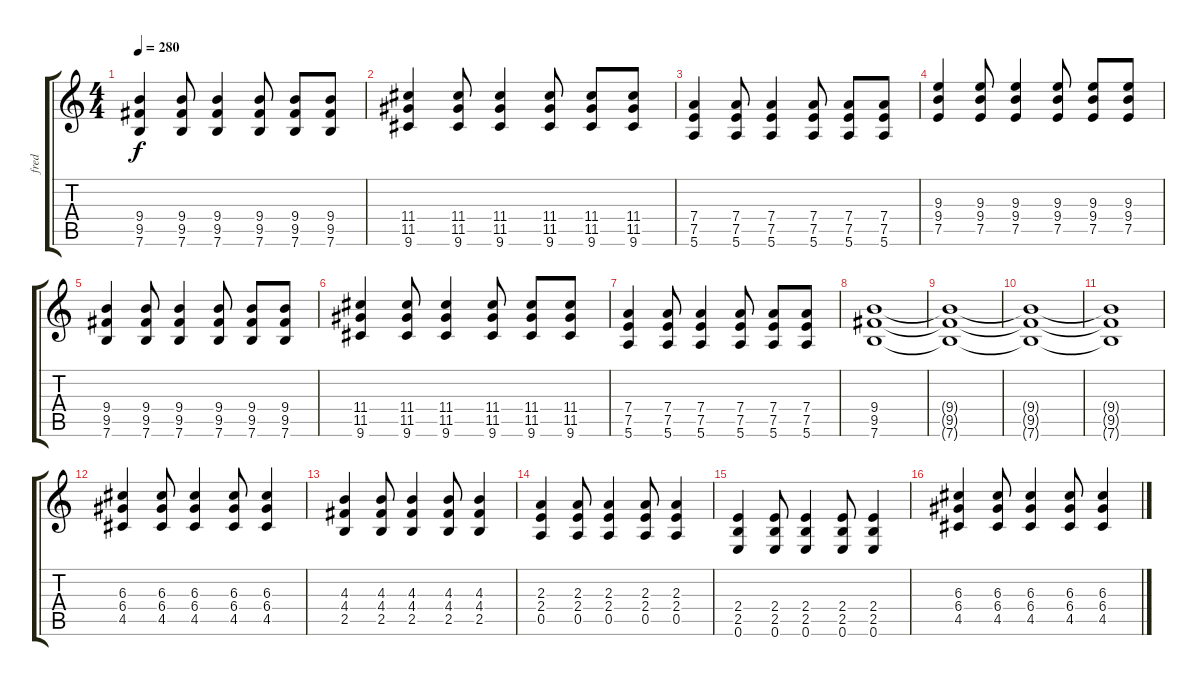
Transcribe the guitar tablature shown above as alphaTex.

\track ("fred" "fred") {instrument distortionguitar}
\staff {score tabs}
\tuning (E4 B3 G3 D3 A2 E2) {hide}
\ts (4 4)
\tempo 280
\clef g2
\ks c
(9.4 9.5 7.6).4{dy f} (9.4 9.5 7.6).8 (9.4 9.5 7.6).4 (9.4 9.5 7.6).8 (9.4 9.5 7.6).8 (9.4 9.5 7.6).8 |
(11.4 11.5 9.6).4 (11.4 11.5 9.6).8 (11.4 11.5 9.6).4 (11.4 11.5 9.6).8 (11.4 11.5 9.6).8 (11.4 11.5 9.6).8 |
(7.4 7.5 5.6).4 (7.4 7.5 5.6).8 (7.4 7.5 5.6).4 (7.4 7.5 5.6).8 (7.4 7.5 5.6).8 (7.4 7.5 5.6).8 |
(9.3 9.4 7.5).4 (9.3 9.4 7.5).8 (9.3 9.4 7.5).4 (9.3 9.4 7.5).8 (9.3 9.4 7.5).8 (9.3 9.4 7.5).8 |
(9.4 9.5 7.6).4 (9.4 9.5 7.6).8 (9.4 9.5 7.6).4 (9.4 9.5 7.6).8 (9.4 9.5 7.6).8 (9.4 9.5 7.6).8 |
(11.4 11.5 9.6).4 (11.4 11.5 9.6).8 (11.4 11.5 9.6).4 (11.4 11.5 9.6).8 (11.4 11.5 9.6).8 (11.4 11.5 9.6).8 |
(7.4 7.5 5.6).4 (7.4 7.5 5.6).8 (7.4 7.5 5.6).4 (7.4 7.5 5.6).8 (7.4 7.5 5.6).8 (7.4 7.5 5.6).8 |
(9.4 9.5 7.6).1 |
(9.4{t} 9.5{t} 7.6{t}).1 |
(9.4{t} 9.5{t} 7.6{t}).1 |
(9.4{t} 9.5{t} 7.6{t}).1 |
(6.3 6.4 4.5).4 (6.3 6.4 4.5).8 (6.3 6.4 4.5).4 (6.3 6.4 4.5).8 (6.3 6.4 4.5).4 |
(4.3 4.4 2.5).4 (4.3 4.4 2.5).8 (4.3 4.4 2.5).4 (4.3 4.4 2.5).8 (4.3 4.4 2.5).4 |
(2.3 2.4 0.5).4 (2.3 2.4 0.5).8 (2.3 2.4 0.5).4 (2.3 2.4 0.5).8 (2.3 2.4 0.5).4 |
(2.4 2.5 0.6).4 (2.4 2.5 0.6).8 (2.4 2.5 0.6).4 (2.4 2.5 0.6).8 (2.4 2.5 0.6).4 |
(6.3 6.4 4.5).4 (6.3 6.4 4.5).8 (6.3 6.4 4.5).4 (6.3 6.4 4.5).8 (6.3 6.4 4.5).4
